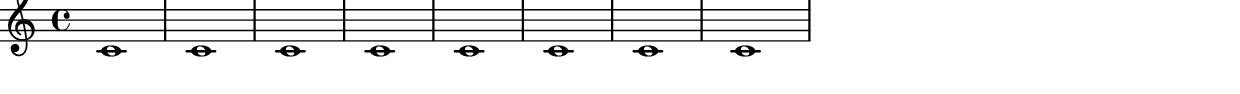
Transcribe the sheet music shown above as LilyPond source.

%% Generated by lilypond-book
%% Options: [exampleindent=10.16\mm,indent=0\mm,line-width=160\mm,paper-height=845.047\pt,paper-width=597.508\pt,papersize='(cons (* 597.508 pt) (* 845.047 pt))]
\include "lilypond-book-preamble.ly"


% ****************************************************************
% Start cut-&-pastable-section
% ****************************************************************

#(ly:set-option 'eps-box-padding 3.000000)



\paper {
  #(set-paper-size '(cons (* 597.508 pt) (* 845.047 pt)))
  indent = 0\mm
  line-width = 160\mm
  % offset the left padding, also add 1mm as lilypond creates cropped
  % images with a little space on the right
  line-width = #(- line-width (* mm  3.000000) (* mm 1))
}

\layout {
  
}




% ****************************************************************
% ly snippet:
% ****************************************************************
\sourcefilename "/lilypond-2.25.15/input/regression/fret-diagrams-fingering.ly"
\sourcefileline 0
\version "2.19.8"

\header {
  texidoc="
Finger labels can be added, either in dots or below strings.
Dot color can be changed globally or on a per-dot basis,
and fingering label font size can be adjusted.

"
}

\layout { ragged-right = ##t }

<<
  \chords {
    c1 |
    c1 |
    c1 |
    c1 |
    c1 |
    c1 |
    c1 |
    c1
  }

  \new Voice {
    \textLengthOn
     %% C major for guitar,  verbose style
    \override TextScript.fret-diagram-details.finger-code = #'below-string
    c'1 ^\markup {
            \fret-diagram-verbose #'((mute 6)
                                     (place-fret 5 3 1)
                                     (place-fret 4 5 2)
                                     (place-fret 3 5 3)
                                     (place-fret 2 5 4)
                                     (place-fret 1 3 1)
                                     (barre 5 1 3))}

     %% C major for guitar,  verbose style
    \override TextScript.fret-diagram-details.string-label-font-mag = #0.4
    c'1 ^\markup {
            \fret-diagram-verbose #'((mute 6)
                                     (place-fret 5 3 1)
                                     (place-fret 4 5 2)
                                     (place-fret 3 5 3)
                                     (place-fret 2 5 4)
                                     (place-fret 1 3 1)
                                     (barre 5 1 3))}

     %% C major for guitar, verbose style
    \override TextScript.fret-diagram-details.finger-code = #'in-dot
    c' ^\markup {
            \fret-diagram-verbose #'((mute 6)
                                     (place-fret 5 3 1)
                                     (place-fret 4 5 2)
                                     (place-fret 3 5 3)
                                     (place-fret 2 5 4)
                                     (place-fret 1 3 1)
                                     (barre 5 1 3))}

     %% C major for guitar, verbose style
    \once \override TextScript.fret-diagram-details.dot-color = #'white
    c' ^\markup {
            \fret-diagram-verbose #'((mute 6)
                                     (place-fret 5 3 1)
                                     (place-fret 4 5 2)
                                     (place-fret 3 5 3)
                                     (place-fret 2 5 4)
                                     (place-fret 1 3 1)
                                     (barre 5 1 3))}

     %% C major for guitar,  verbose style
    \once \override TextScript.fret-diagram-details.dot-label-font-mag = #0.75
    c'1 ^\markup {
            \fret-diagram-verbose #'((mute 6)
                                     (place-fret 5 3 1)
                                     (place-fret 4 5 2)
                                     (place-fret 3 5 3)
                                     (place-fret 2 5 4)
                                     (place-fret 1 3 1)
                                     (barre 5 1 3))}
     %% C major for guitar, verbose style
     %% dot color inversion, white on black
    \once \override TextScript.fret-diagram-details.dot-color = #'black
    c' ^\markup {
            \fret-diagram-verbose #'((mute 6)
                                     (place-fret 5 3 1 inverted)
                                     (place-fret 4 5 2)
                                     (place-fret 3 5 3 inverted)
                                     (place-fret 2 5 4)
                                     (place-fret 1 3 1)
                                     (barre 5 1 3))}
     %% C major for guitar, verbose style
     %% dot color inversion, black on white
    \once \override TextScript.fret-diagram-details.dot-color = #'white
    c' ^\markup {
            \fret-diagram-verbose #'((mute 6)
                                     (place-fret 5 3 1 inverted)
                                     (place-fret 4 5 2)
                                     (place-fret 3 5 3 inverted)
                                     (place-fret 2 5 4)
                                     (place-fret 1 3 1)
                                     (barre 5 1 3))}
     %% C major for guitar, verbose style
     %% dot color inversion, global setting and per-dot
    \once \override TextScript.fret-diagram-details.dot-color = #'grey
    \once \override TextScript.size = #1.4
    c' ^\markup {
            \fret-diagram-verbose #'((mute 6)
                                     (place-fret 5 3 1 inverted)
                                     (place-fret 4 5 2 red)
                                     (place-fret 3 5 3 inverted)
                                     (place-fret 2 5 4 red inverted)
                                     (place-fret 1 3 1)
                                     (barre 5 1 3))}
 }
>>



% ****************************************************************
% end ly snippet
% ****************************************************************
